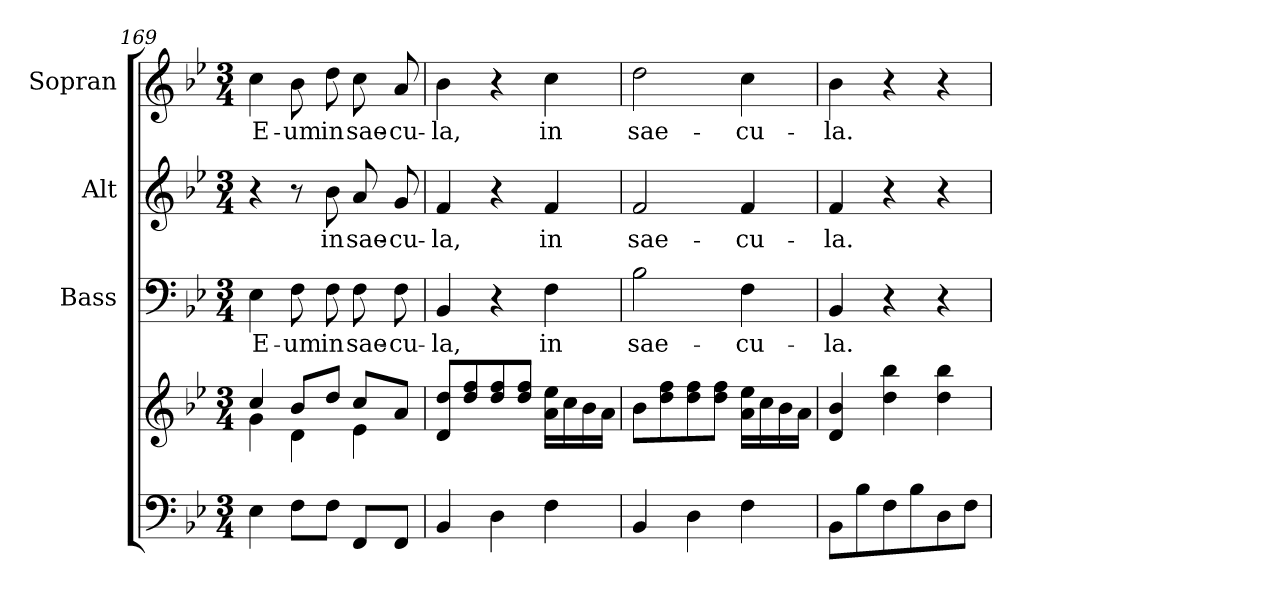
**kern	**kern	**kern	**text	**kern	**text	**kern	**text
*part4	*part4	*part3	*part3	*part2	*part2	*part1	*part1
*staff5	*staff4	*staff3	*staff3	*staff2	*staff2	*staff1	*staff1
*	*	*I"Bass	*	*I"Alt	*	*I"Sopran	*
*	*	*I'B.	*	*I'A.	*	*I'S.	*
*clefF4	*clefG2	*clefF4	*	*clefG2	*	*clefG2	*
*k[b-e-]	*k[b-e-]	*k[b-e-]	*	*k[b-e-]	*	*k[b-e-]	*
*B-:	*B-:	*B-:	*	*B-:	*	*B-:	*
*M3/4	*M3/4	*M3/4	*	*M3/4	*	*M3/4	*
=169	=169	=169	=169	=169	=169	=169	=169
*	*^	*	*	*	*	*	*
!	!	!	!	!LO:LY:b	!	!	!	!LO:LY:b
4E-\	4cc/	4g\	4E-\	E-	4r	.	4cc\	E-
!	!	!	!	!LO:LY:b	!	!	!	!LO:LY:b
8F\L	8b-/L	4d\	8F\	-um	8r	.	8b-\	-um
!	!	!	!	!LO:LY:b	!	!LO:LY:b	!	!LO:LY:b
8F\J	8dd/J	.	8F\	in	8b-\	in	8dd\	in
!	!	!	!	!LO:LY:b	!	!LO:LY:b	!	!LO:LY:b
8FF/L	8cc/L	4e-\	8F\	sae-	8a/	sae-	8cc\	sae-
!	!	!	!	!LO:LY:b	!	!LO:LY:b	!	!LO:LY:b
8FF/J	8a/J	.	8F\	-cu-	8g/	-cu-	8a/	-cu-
*	*v	*v	*	*	*	*	*	*
=170	=170	=170	=170	=170	=170	=170	=170
!	!	!	!LO:LY:b	!	!LO:LY:b	!	!LO:LY:b
4BB-/	8d/ 8dd/L	4BB-/	-la,	4f/	-la,	4b-\	-la,
.	8dd/ 8ff/	.	.	.	.	.	.
4D\	8dd/ 8ff/	4r	.	4r	.	4r	.
.	8dd/ 8ff/J	.	.	.	.	.	.
!	!	!	!LO:LY:b	!	!LO:LY:b	!	!LO:LY:b
4F\	16a\ 16ee-\LL	4F\	in	4f/	in	4cc\	in
.	16cc\	.	.	.	.	.	.
.	16b-\	.	.	.	.	.	.
.	16a\JJ	.	.	.	.	.	.
=171	=171	=171	=171	=171	=171	=171	=171
!	!	!	!LO:LY:b	!	!LO:LY:b	!	!LO:LY:b
4BB-/	8b-\L	2B-\	sae-	2f/	sae-	2dd\	sae-
.	8dd\ 8ff\	.	.	.	.	.	.
4D\	8dd\ 8ff\	.	.	.	.	.	.
.	8dd\ 8ff\J	.	.	.	.	.	.
!	!	!	!LO:LY:b	!	!LO:LY:b	!	!LO:LY:b
4F\	16a\ 16ee-\LL	4F\	-cu-	4f/	-cu-	4cc\	-cu-
.	16cc\	.	.	.	.	.	.
.	16b-\	.	.	.	.	.	.
.	16a\JJ	.	.	.	.	.	.
=172	=172	=172	=172	=172	=172	=172	=172
!	!	!	!LO:LY:b	!	!LO:LY:b	!	!LO:LY:b
8BB-\L	4d/ 4b-/	4BB-/	-la.	4f/	-la.	4b-\	-la.
8B-\	.	.	.	.	.	.	.
8F\	4dd\ 4bb-\	4r	.	4r	.	4r	.
8B-\	.	.	.	.	.	.	.
8D\	4dd\ 4bb-\	4r	.	4r	.	4r	.
8F\J	.	.	.	.	.	.	.
=	=	=	=	=	=	=	=
*-	*-	*-	*-	*-	*-	*-	*-
